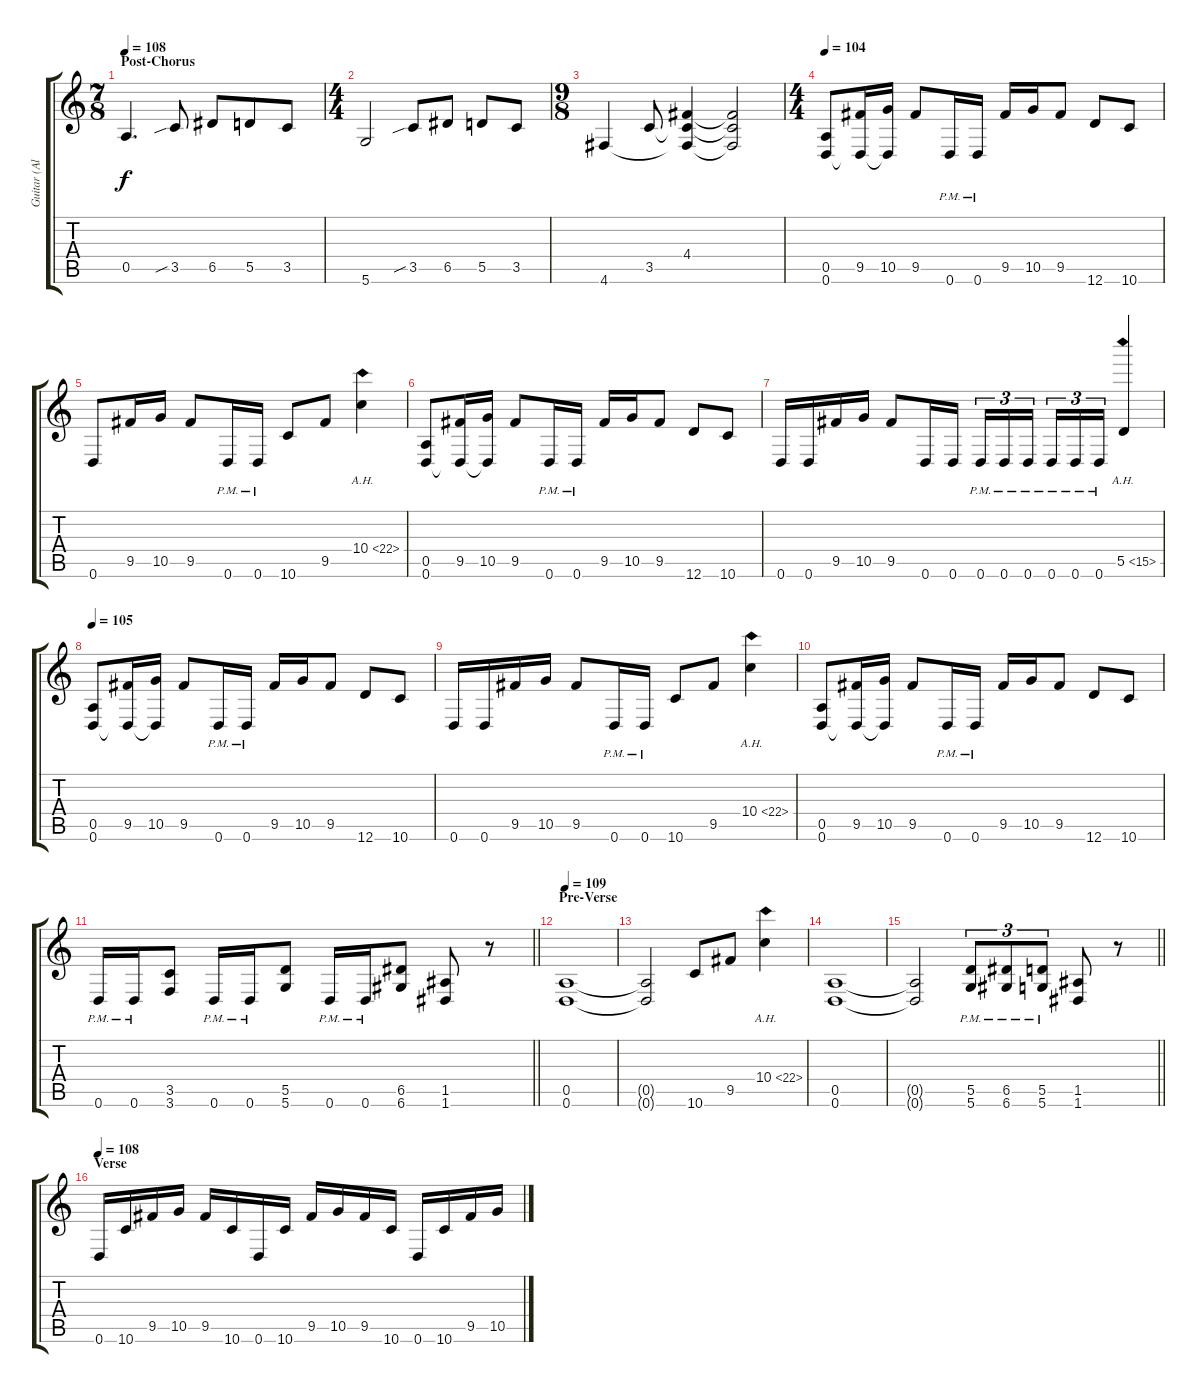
\track ("Guitar (Alternate tuning : Drop D)" "Guitar (Al") {instrument electricguitarjazz}
\staff {score tabs}
\tuning (E4 B3 G3 D3 A2 D2) {hide}
\ts (7 8)
\section ("" "Post-Chorus")
\tempo 108
\clef g2
\ks c
0.5.4{d dy f balance 8} 3.5{sib}.8 6.5.8 5.5.8 3.5.8 |
\ts (4 4)
5.6.2 3.5{sib}.8 6.5.8 5.5.8 3.5.8 |
\ts (9 8)
4.6.4 3.5.8 (4.4 3.5{t} 4.6{t}).4 (4.4{t} 3.5{t} 4.6{t}).2 |
\ts (4 4)
\tempo 104
(0.5 0.6).8 (9.5 0.6{t}).16 (10.5 0.6{t}).16 9.5.8 0.6{pm}.16 0.6{pm}.16 9.5.16 10.5.16 9.5.8 12.6.8 10.6.8 |
0.6.8 9.5.16 10.5.16 9.5.8 0.6{pm}.16 0.6{pm}.16 10.6.8 9.5.8 10.4{ah 12}.4 |
(0.5 0.6).8 (9.5 0.6{t}).16 (10.5 0.6{t}).16 9.5.8 0.6{pm}.16 0.6{pm}.16 9.5.16 10.5.16 9.5.8 12.6.8 10.6.8 |
0.6.16 0.6.16 9.5.16 10.5.16 9.5.8 0.6.16 0.6.16 0.6{pm}.16{tu (3 2)} 0.6{pm}.16{tu (3 2)} 0.6{pm}.16{tu (3 2) beam splitsecondary} 0.6{pm}.16{tu (3 2)} 0.6{pm}.16{tu (3 2)} 0.6{pm}.16{tu (3 2)} 5.5{ah 10}.4 |
\tempo 105
(0.5 0.6).8 (9.5 0.6{t}).16 (10.5 0.6{t}).16 9.5.8 0.6{pm}.16 0.6{pm}.16 9.5.16 10.5.16 9.5.8 12.6.8 10.6.8 |
0.6.16 0.6.16 9.5.16 10.5.16 9.5.8 0.6{pm}.16 0.6{pm}.16 10.6.8 9.5.8 10.4{ah 12}.4 |
(0.5 0.6).8 (9.5 0.6{t}).16 (10.5 0.6{t}).16 9.5.8 0.6{pm}.16 0.6{pm}.16 9.5.16 10.5.16 9.5.8 12.6.8 10.6.8 |
\barLineRight lightlight
0.6{pm}.16 0.6{pm}.16 (3.5 3.6).8 0.6{pm}.16 0.6{pm}.16 (5.5 5.6).8 0.6{pm}.16 0.6{pm}.16 (6.5 6.6).8 (1.5 1.6).8 r.8 |
\section ("" "Pre-Verse")
\tempo 109
(0.5 0.6).1 |
(0.5{t} 0.6{t}).2 10.6.8 9.5.8 10.4{ah 12}.4 |
(0.5 0.6).1 |
\barLineRight lightlight
(0.5{t} 0.6{t}).2 (5.5{pm} 5.6{pm}).8{tu (3 2)} (6.5{pm} 6.6{pm}).8{tu (3 2)} (5.5{pm} 5.6{pm}).8{tu (3 2)} (1.5 1.6).8 r.8 |
\section ("" "Verse")
\tempo 108
0.6.16 10.6.16 9.5.16 10.5.16 9.5.16 10.6.16 0.6.16 10.6.16 9.5.16 10.5.16 9.5.16 10.6.16 0.6.16 10.6.16 9.5.16 10.5.16
